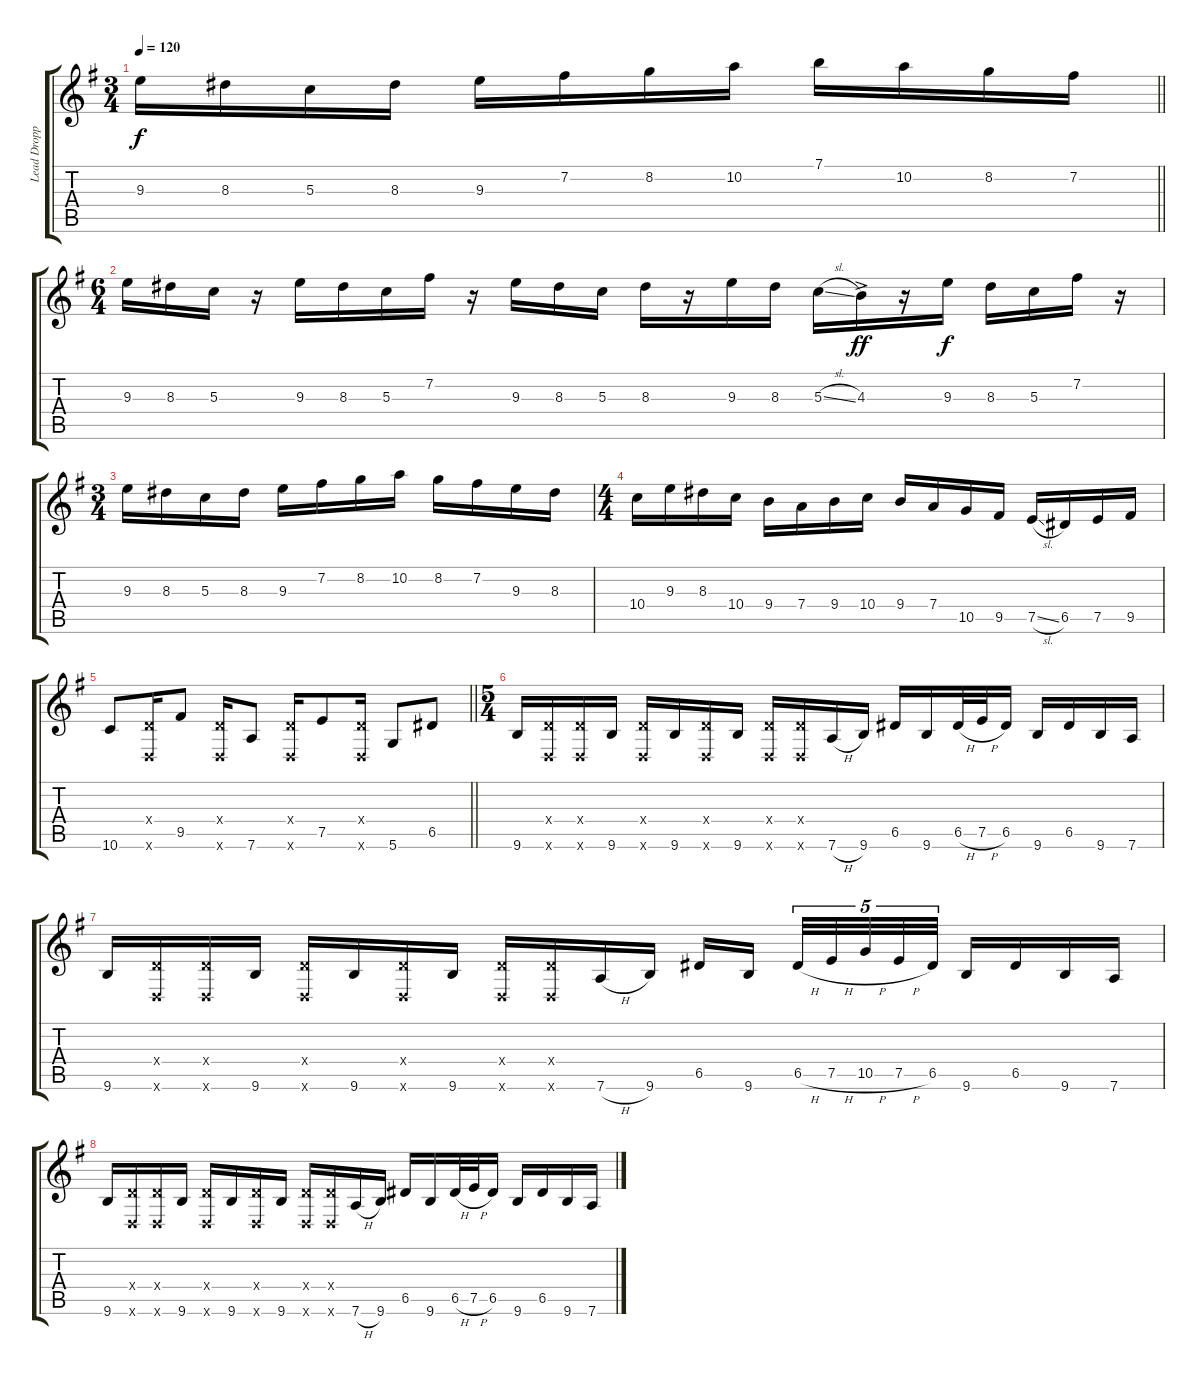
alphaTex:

\track ("Lead Dropped D " "Lead Dropp") {instrument distortionguitar}
\staff {score tabs}
\tuning (E4 B3 G3 D3 A2 D2) {hide}
\ts (3 4)
\tempo 120
\clef g2
\barLineRight lightlight
\ks eminor
9.3.16{dy f} 8.3.16 5.3.16 8.3.16 9.3.16 7.2.16 8.2.16 10.2.16 7.1.16 10.2.16 8.2.16 7.2.16 |
\ts (6 4)
9.3.16 8.3.16 5.3.16 r.16 9.3.16 8.3.16 5.3.16 7.2.16 r.16 9.3.16 8.3.16 5.3.16 8.3.16 r.16 9.3.16 8.3.16 5.3{sl}.16 4.3{ac}.16{dy ff} r.16 9.3.16{dy f} 8.3.16 5.3.16 7.2.16 r.16 |
\ts (3 4)
9.3.16 8.3.16 5.3.16 8.3.16 9.3.16 7.2.16 8.2.16 10.2.16 8.2.16 7.2.16 9.3.16 8.3.16 |
\ts (4 4)
10.4.16 9.3.16 8.3.16 10.4.16 9.4.16 7.4.16 9.4.16 10.4.16 9.4.16 7.4.16 10.5.16 9.5.16 7.5{sl}.16 6.5.16 7.5.16 9.5.16 |
\barLineRight lightlight
10.6.8 (0.4{x} 0.6{x}).16 9.5.8 (0.4{x} 0.6{x}).16 7.6.8 (0.4{x} 0.6{x}).16 7.5.8 (0.4{x} 0.6{x}).16 5.6.8 6.5.8 |
\ts (5 4)
\section ("" "")
9.6.16 (0.4{x} 0.6{x}).16 (0.4{x} 0.6{x}).16 9.6.16 (0.4{x} 0.6{x}).16 9.6.16 (0.4{x} 0.6{x}).16 9.6.16 (0.4{x} 0.6{x}).16 (0.4{x} 0.6{x}).16 7.6{h}.16 9.6.16 6.5.16 9.6.16 6.5{h}.32 7.5{h}.32 6.5.16 9.6.16 6.5.16 9.6.16 7.6.16 |
9.6.16 (0.4{x} 0.6{x}).16 (0.4{x} 0.6{x}).16 9.6.16 (0.4{x} 0.6{x}).16 9.6.16 (0.4{x} 0.6{x}).16 9.6.16 (0.4{x} 0.6{x}).16 (0.4{x} 0.6{x}).16 7.6{h}.16 9.6.16 6.5.16 9.6.16{beam splitsecondary} 6.5{h}.32{tu (5 4)} 7.5{h}.32{tu (5 4)} 10.5{h}.32{tu (5 4)} 7.5{h}.32{tu (5 4)} 6.5.32{tu (5 4)} 9.6.16 6.5.16 9.6.16 7.6.16 |
9.6.16 (0.4{x} 0.6{x}).16 (0.4{x} 0.6{x}).16 9.6.16 (0.4{x} 0.6{x}).16 9.6.16 (0.4{x} 0.6{x}).16 9.6.16 (0.4{x} 0.6{x}).16 (0.4{x} 0.6{x}).16 7.6{h}.16 9.6.16 6.5.16 9.6.16 6.5{h}.32 7.5{h}.32 6.5.16 9.6.16 6.5.16 9.6.16 7.6.16
